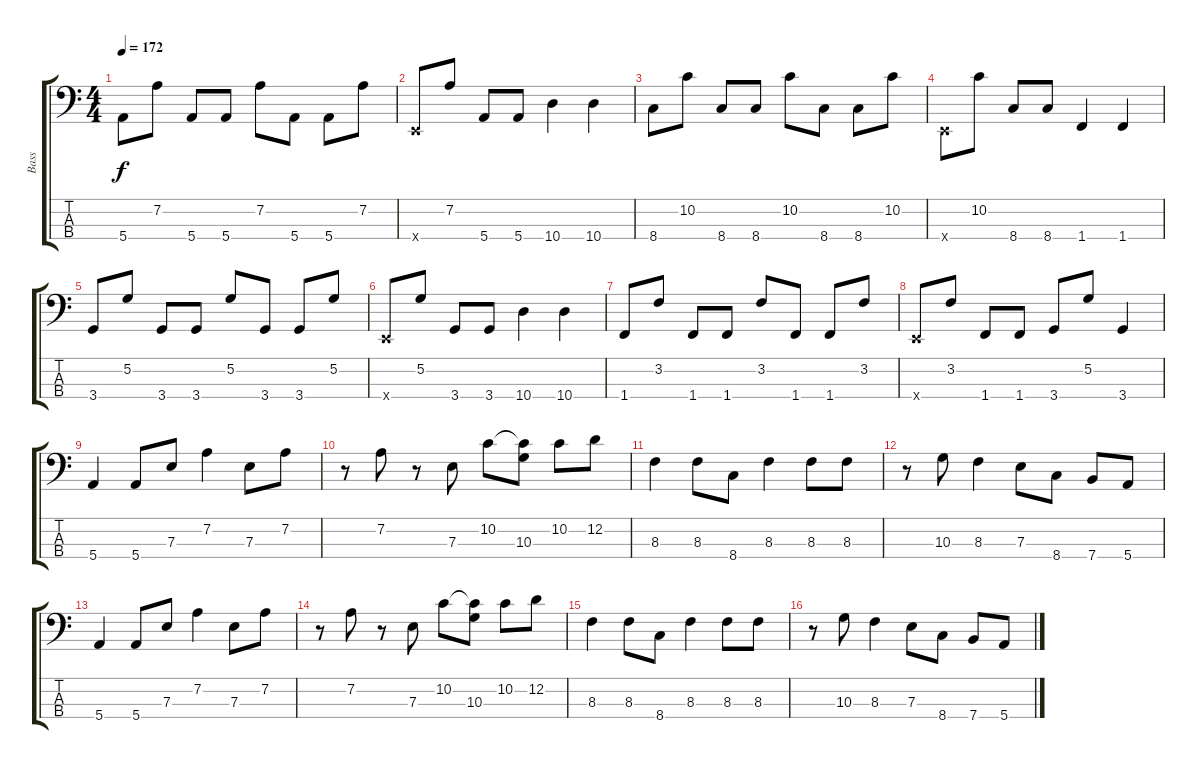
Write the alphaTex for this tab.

\track ("Bass" "Bass") {instrument electricbassfinger}
\staff {score tabs}
\tuning (G2 D2 A1 E1) {hide}
\ts (4 4)
\tempo 172
\clef f4
\ks c
5.4.8{dy f} 7.2.8 5.4.8 5.4.8 7.2.8 5.4.8 5.4.8 7.2.8 |
0.4{x}.8 7.2.8 5.4.8 5.4.8 10.4.4 10.4.4 |
8.4.8 10.2.8 8.4.8 8.4.8 10.2.8 8.4.8 8.4.8 10.2.8 |
0.4{x}.8 10.2.8 8.4.8 8.4.8 1.4.4 1.4.4 |
3.4.8 5.2.8 3.4.8 3.4.8 5.2.8 3.4.8 3.4.8 5.2.8 |
0.4{x}.8 5.2.8 3.4.8 3.4.8 10.4.4 10.4.4 |
1.4.8 3.2.8 1.4.8 1.4.8 3.2.8 1.4.8 1.4.8 3.2.8 |
0.4{x}.8 3.2.8 1.4.8 1.4.8 3.4.8 5.2.8 3.4.4 |
5.4.4 5.4.8 7.3.8 7.2.4 7.3.8 7.2.8 |
r.8 7.2.8 r.8 7.3.8 10.2.8 (10.2{t} 10.3).8 10.2.8 12.2.8 |
8.3.4 8.3.8 8.4.8 8.3.4 8.3.8 8.3.8 |
r.8 10.3.8 8.3.4 7.3.8 8.4.8 7.4.8 5.4.8 |
5.4.4 5.4.8 7.3.8 7.2.4 7.3.8 7.2.8 |
r.8 7.2.8 r.8 7.3.8 10.2.8 (10.2{t} 10.3).8 10.2.8 12.2.8 |
8.3.4 8.3.8 8.4.8 8.3.4 8.3.8 8.3.8 |
r.8 10.3.8 8.3.4 7.3.8 8.4.8 7.4.8 5.4.8
